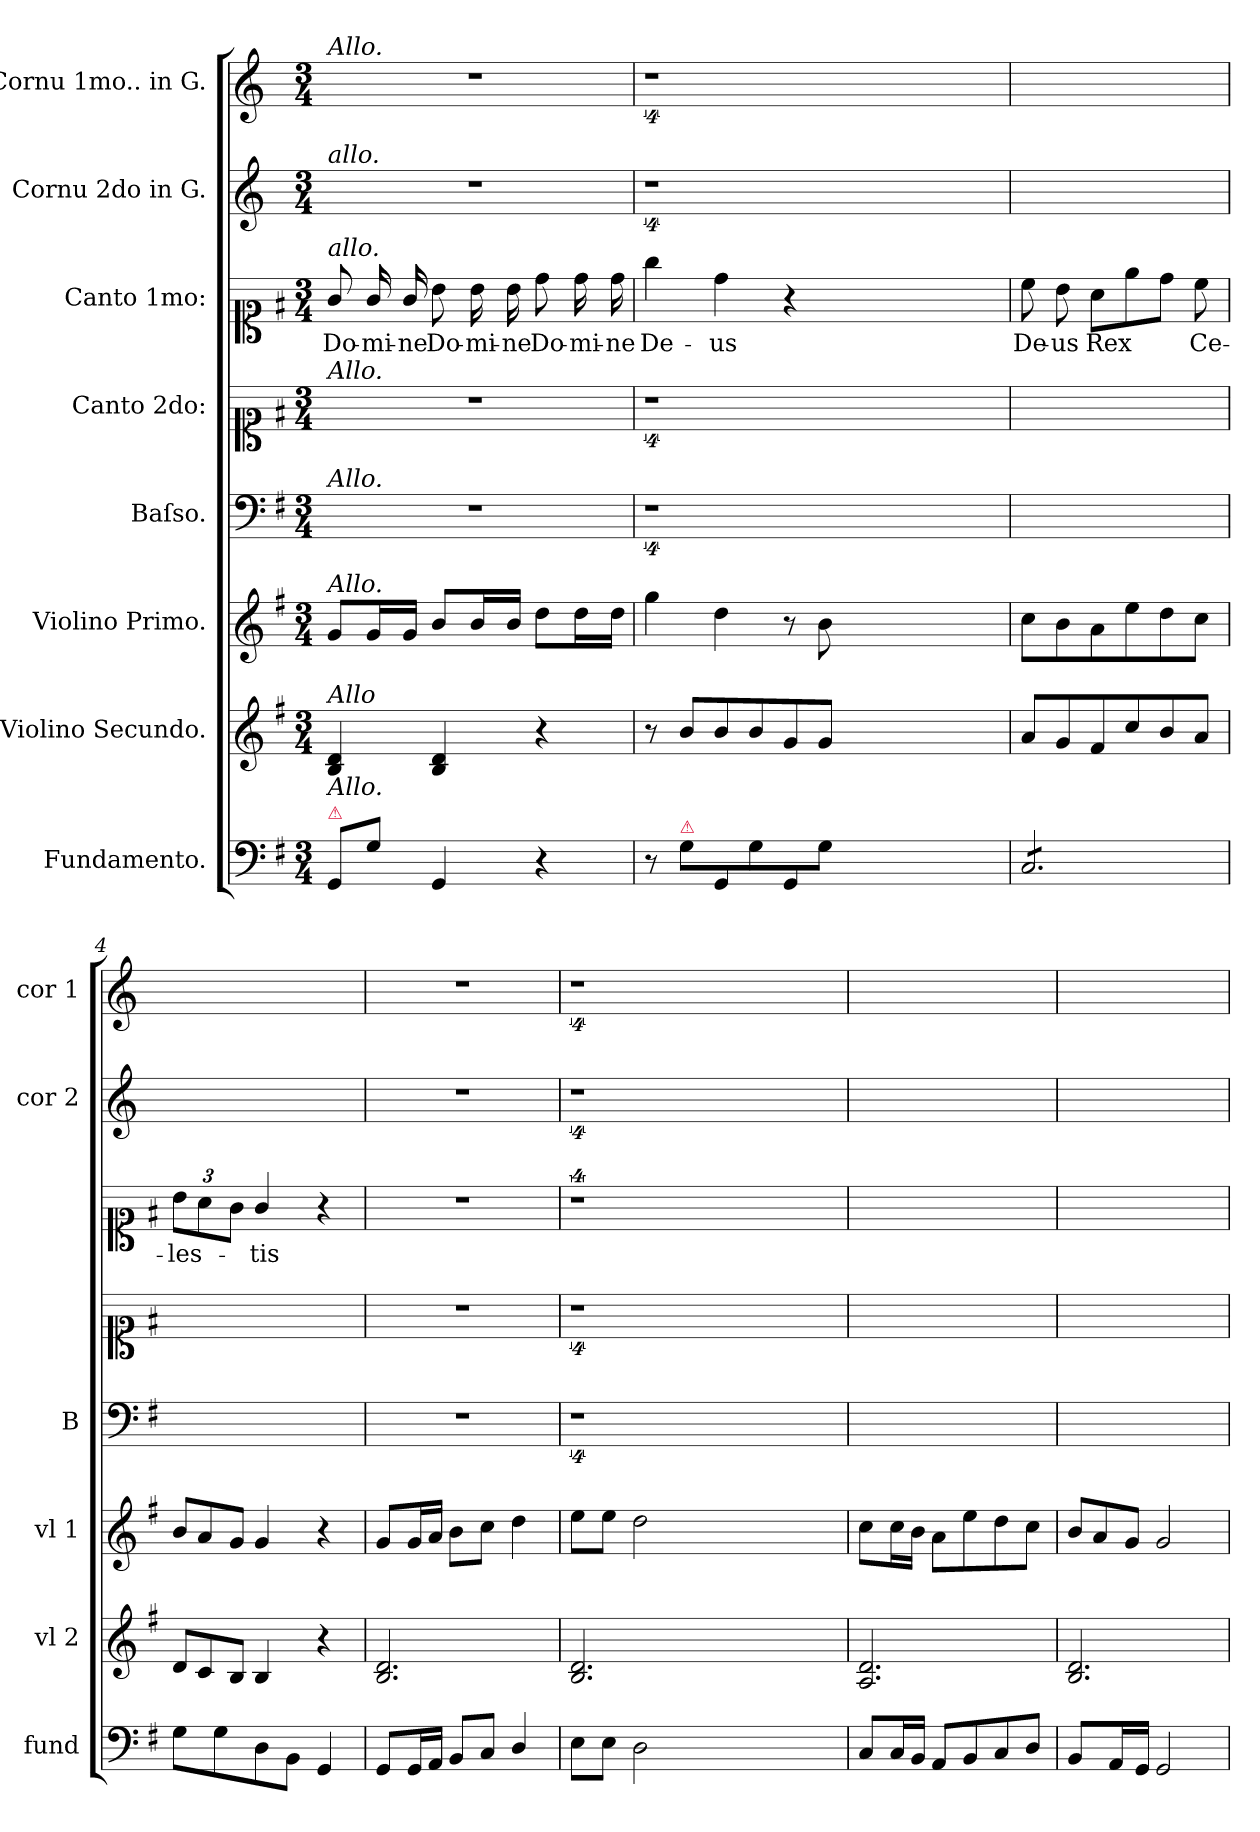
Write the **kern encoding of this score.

**kern	**dynam	**kern	**dynam	**kern	**dynam	**kern	**kern	**kern	**text	**kern	**kern
*part8	*part8	*part7	*part7	*part6	*part6	*part5	*part4	*part3	*part3	*part2	*part1
*staff8	*staff8	*staff7	*staff7	*staff6	*staff6	*staff5	*staff4	*staff3	*staff3	*staff2	*staff1
*I"Fundamento.	*	*I"Violino Secundo.	*	*I"Violino Primo.	*	*I"Baſso.	*I"Canto 2do:	*I"Canto 1mo:	*	*I"Cornu 2do in G.	*I"Cornu 1mo.. in G.
*I'fund	*	*I'vl 2	*	*I'vl 1	*	*I'B	*	*	*	*I'cor 2	*I'cor 1
*clefF4	*	*clefG2	*	*clefG2	*	*clefF4	*clefC1	*clefC1	*	*clefG2	*clefG2
*	*	*	*	*	*	*	*	*	*	*ITrd3c5	*ITrd3c5
*k[f#]	*	*k[f#]	*	*k[f#]	*	*k[f#]	*k[f#]	*k[f#]	*	*k[f#]	*k[f#]
*G:	*	*G:	*	*G:	*	*G:	*G:	*G:	*	*G:	*G:
*M3/4	*	*M3/4	*	*M3/4	*	*M3/4	*M3/4	*M3/4	*	*M3/4	*M3/4
=1	=1	=1	=1	=1	=1	=1	=1	=1	=1	=1	=1
!	!	!	!	!	!	!	!	!	!	!	!LO:TX:a:i:t=Allo.
!	!	!	!	!	!	!	!	!	!	!LO:TX:a:i:t=allo.	!
!	!	!	!	!	!	!	!	!LO:TX:a:i:t=allo.	!	!	!
!	!	!	!	!	!	!	!LO:TX:a:i:t=Allo.	!	!	!	!
!	!	!	!	!	!	!LO:TX:a:i:t=Allo.	!	!	!	!	!
!	!	!	!	!LO:TX:a:i:t=Allo.	!	!	!	!	!	!	!
!	!	!LO:TX:a:i:t=Allo	!	!	!	!	!	!	!	!	!
!LO:TX:a:color=crimson:t=⚠	!	!	!	!	!	!	!	!	!	!	!
!LO:TX:a:i:t=Allo.	!	!	!	!	!	!	!	!	!	!	!
!	!LO:DY:b	!	!LO:DY:a	!	!LO:DY:b	!	!	!	!	!	!
8GG/L	pia.	4B/ 4d/	pia.	8g/L	pia.	2.r	2.r	8g/	Do-	2.r	2.r
8G\J	.	.	.	16g/L	.	.	.	16g/	-mi-	.	.
.	.	.	.	16g/JJ	.	.	.	16g/	-ne	.	.
!	!	!	!	!	!	!	!	!	!LO:LY:i	!	!
4GG/	.	4B/ 4d/	.	8b/L	.	.	.	8b\	Do-	.	.
!	!	!	!	!	!	!	!	!	!LO:LY:i	!	!
.	.	.	.	16b/L	.	.	.	16b\	-mi-	.	.
!	!	!	!	!	!	!	!	!	!LO:LY:i	!	!
.	.	.	.	16b/JJ	.	.	.	16b\	-ne	.	.
!	!	!	!	!	!	!	!	!	!LO:LY:i	!	!
4r	.	4r	.	8dd\L	.	.	.	8dd\	Do-	.	.
!	!	!	!	!	!	!	!	!	!LO:LY:i	!	!
.	.	.	.	16dd\L	.	.	.	16dd\	-mi-	.	.
!	!	!	!	!	!	!	!	!	!LO:LY:i	!	!
.	.	.	.	16dd\JJ	.	.	.	16dd\	-ne	.	.
=2	=2	=2	=2	=2	=2	=2	=2	=2	=2	=2	=2
8r	.	8r	.	4gg\	.	4%9r	4%9r	4gg\	De-	4%9r	4%9r
!LO:TX:a:color=crimson:t=⚠	!	!	!	!	!	!	!	!	!	!	!
8G\L	.	8b/L	.	.	.	.	.	.	.	.	.
8GG/	.	8b/	.	4dd\	.	.	.	4dd\	-us	.	.
8G\	.	8b/	.	.	.	.	.	.	.	.	.
8GG/	.	8g/	.	8r	.	.	.	4r	.	.	.
8G\J	.	8g/J	.	8b\	.	.	.	.	.	.	.
1.ryy	.	1.ryy	.	1.ryy	.	.	.	1.ryy	.	.	.
=3	=3	=3	=3	=3	=3	=3	=3	=3	=3	=3	=3
*tremolo	*	*	*	*	*	*	*	*	*	*	*
8C/L	.	8a/L	.	8cc\L	.	2.ryy	2.ryy	8cc\	De-	2.ryy	2.ryy
8C/	.	8g/	.	8b\	.	.	.	8b\	-us	.	.
8C/	.	8f#/	.	8a\	.	.	.	8a\L	Rex	.	.
8C/	.	8cc/	.	8ee\	.	.	.	8ee\	.	.	.
8C/	.	8b/	.	8dd\	.	.	.	8dd\J	.	.	.
8C/J	.	8a/J	.	8cc\J	.	.	.	8cc\	Ce-	.	.
*Xtremolo	*	*	*	*	*	*	*	*	*	*	*
=4	=4	=4	=4	=4	=4	=4	=4	=4	=4	=4	=4
*	*	*Xtuplet	*	*Xtuplet	*	*	*	*	*	*	*
8G\L	.	12d/L	.	12b/L	.	2.ryy	2.ryy	12b\L	-les-	2.ryy	2.ryy
.	.	12c/	.	12a/	.	.	.	12a\	.	.	.
8G\	.	.	.	.	.	.	.	.	.	.	.
.	.	12B/J	.	12g/J	.	.	.	12g\J	.	.	.
8D\	.	4B/	.	4g/	.	.	.	4g/	-tis	.	.
8BB\J	.	.	.	.	.	.	.	.	.	.	.
4GG/	.	4r	.	4r	.	.	.	4r	.	.	.
=5	=5	=5	=5	=5	=5	=5	=5	=5	=5	=5	=5
!	!LO:DY:b	!	!LO:DY:a	!	!LO:DY:b	!	!	!	!	!	!
8GG/L	for.	2.B/ 2.d/	for.	8g/L	for&colon;	2.r	2.r	2.r	.	2.r	2.r
16GG/L	.	.	.	16g/L	.	.	.	.	.	.	.
16AA/JJ	.	.	.	16a/JJ	.	.	.	.	.	.	.
8BB/L	.	.	.	8b\L	.	.	.	.	.	.	.
8C/J	.	.	.	8cc\J	.	.	.	.	.	.	.
4D/	.	.	.	4dd\	.	.	.	.	.	.	.
=6	=6	=6	=6	=6	=6	=6	=6	=6	=6	=6	=6
8E\L	.	2.B/ 2.d/	.	8ee\L	.	4%9r	4%9r	4%9r	.	4%9r	4%9r
8E\J	.	.	.	8ee\J	.	.	.	.	.	.	.
2D\	.	.	.	2dd\	.	.	.	.	.	.	.
1.ryy	.	1.ryy	.	1.ryy	.	.	.	.	.	.	.
=7	=7	=7	=7	=7	=7	=7	=7	=7	=7	=7	=7
8C/L	.	2.A/ 2.d/	.	8cc\L	.	2.ryy	2.ryy	2.ryy	.	2.ryy	2.ryy
16C/L	.	.	.	16cc\L	.	.	.	.	.	.	.
16BB/JJ	.	.	.	16b\JJ	.	.	.	.	.	.	.
8AA/L	.	.	.	8a\L	.	.	.	.	.	.	.
8BB/	.	.	.	8ee\	.	.	.	.	.	.	.
8C/	.	.	.	8dd\	.	.	.	.	.	.	.
8D/J	.	.	.	8cc\J	.	.	.	.	.	.	.
=8	=8	=8	=8	=8	=8	=8	=8	=8	=8	=8	=8
8BB/L	.	2.B/ 2.d/	.	12b/L	.	2.ryy	2.ryy	2.ryy	.	2.ryy	2.ryy
.	.	.	.	12a/	.	.	.	.	.	.	.
16AA/L	.	.	.	.	.	.	.	.	.	.	.
.	.	.	.	12g/J	.	.	.	.	.	.	.
16GG/JJ	.	.	.	.	.	.	.	.	.	.	.
2GG/	.	.	.	2g/	.	.	.	.	.	.	.
=	=	=	=	=	=	=	=	=	=	=	=
*-	*-	*-	*-	*-	*-	*-	*-	*-	*-	*-	*-
